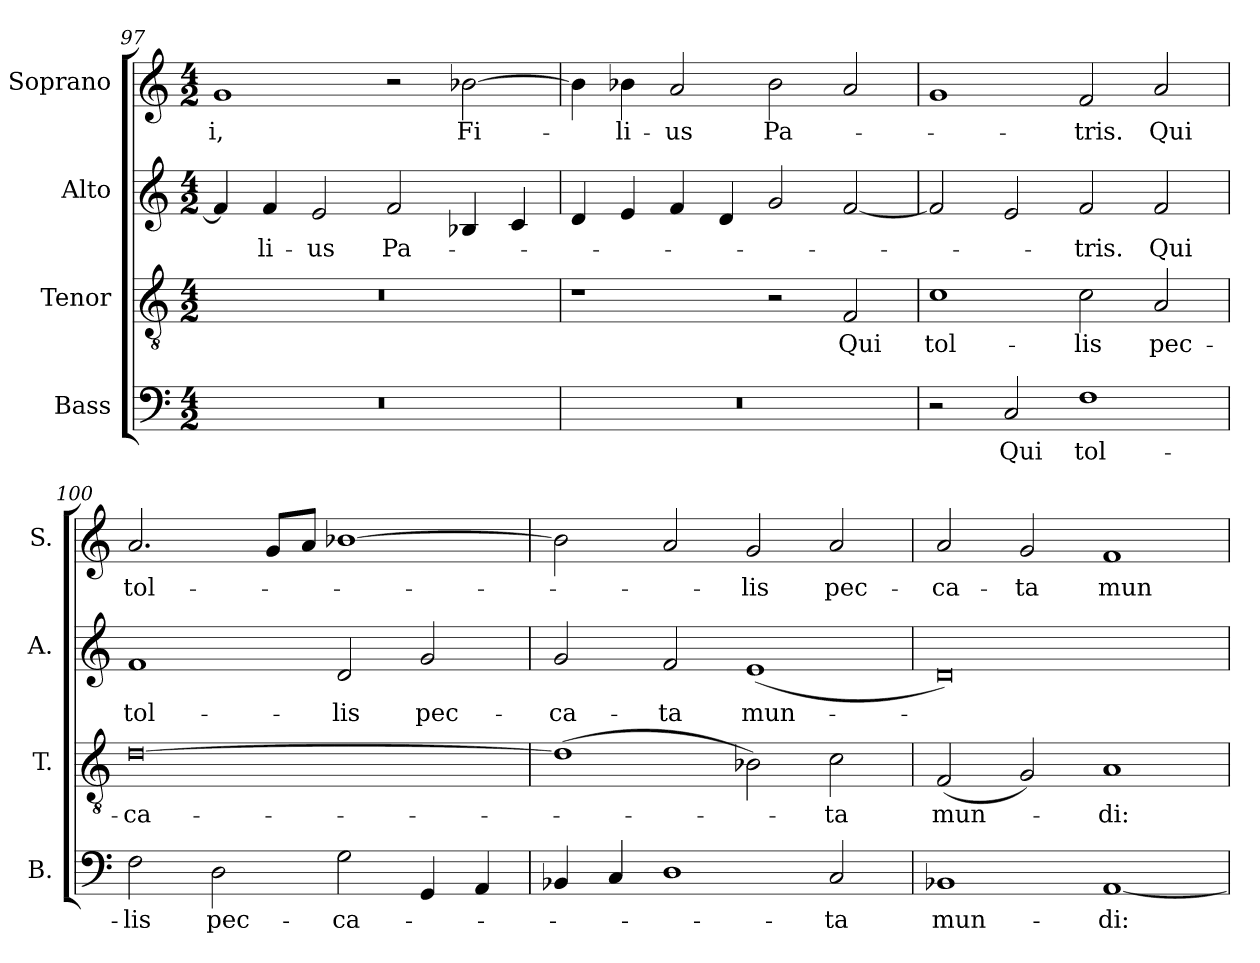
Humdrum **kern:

**kern	**text	**kern	**text	**kern	**text	**kern	**text
*part4	*part4	*part3	*part3	*part2	*part2	*part1	*part1
*staff4	*staff4	*staff3	*staff3	*staff2	*staff2	*staff1	*staff1
*I"Bass	*	*I"Tenor	*	*I"Alto	*	*I"Soprano	*
*I'B.	*	*I'T.	*	*I'A.	*	*I'S.	*
*clefF4	*	*clefGv2	*	*clefG2	*	*clefG2	*
*	*	*ITrd7c12	*	*	*	*	*
*k[]	*	*k[]	*	*k[]	*	*k[]	*
*C:	*	*C:	*	*C:	*	*C:	*
*M4/2	*	*M4/2	*	*M4/2	*	*M4/2	*
=97	=97	=97	=97	=97	=97	=97	=97
!LO:N:vis=1	!	!LO:N:vis=1	!	!	!	!	!
!	!	!	!	!	!	!	!LO:LY:b:color=#000000
0r	.	0r	.	4fi/]	.	1gi	-i,
!	!	!	!	!	!LO:LY:b:color=#000000	!	!
.	.	.	.	4fi/	-li-	.	.
!	!	!	!	!	!LO:LY:b:color=#000000	!	!
.	.	.	.	2ei/	-us	.	.
!	!	!	!	!	!LO:LY:b:color=#000000	!	!
.	.	.	.	2fi/	Pa-	2r	.
!	!	!	!	!	!	!	!LO:LY:b:color=#000000
.	.	.	.	4B-Xi/	.	[2b-Xi\	Fi-
.	.	.	.	4ci/	.	.	.
=98	=98	=98	=98	=98	=98	=98	=98
!LO:N:vis=1	!	!	!	!	!	!	!
0r	.	1r	.	4di/	.	4b-i\]	.
!	!	!	!	!	!	!	!LO:LY:b:color=#000000
.	.	.	.	4ei/	.	4b-Xi\	-li-
!	!	!	!	!	!	!	!LO:LY:b:color=#000000
.	.	.	.	4fi/	.	2ai/	-us
.	.	.	.	4di/	.	.	.
!	!	!	!	!	!	!	!LO:LY:b:color=#000000
.	.	2r	.	2gi/	.	2b-i\	Pa-
!	!	!	!LO:LY:b:color=#000000	!	!	!	!
.	.	2FFi/	Qui	[2fi/	.	2ai/	.
=99	=99	=99	=99	=99	=99	=99	=99
!	!	!	!LO:LY:b:color=#000000	!	!	!	!
2r	.	1Ci	tol-	2fi/]	.	1gi	.
!	!LO:LY:b:color=#000000	!	!	!	!	!	!
2Ci/	Qui	.	.	2ei/	.	.	.
!	!LO:LY:b:color=#000000	!	!	!	!	!	!
!	!	!	!LO:LY:b:color=#000000	!	!	!	!
!	!	!	!	!	!LO:LY:b:color=#000000	!	!
!	!	!	!	!	!	!	!LO:LY:b:color=#000000
1Fi	tol-	2Ci\	-lis	2fi/	-tris.	2fi/	-tris.
!	!	!	!LO:LY:b:color=#000000	!	!	!	!
!	!	!	!	!	!LO:LY:b:color=#000000	!	!
!	!	!	!	!	!	!	!LO:LY:b:color=#000000
.	.	2AAi/	pec-	2fi/	Qui	2ai/	Qui
!!LO:PB:g=z
=100	=100	=100	=100	=100	=100	=100	=100
!	!LO:LY:b:color=#000000	!	!	!	!	!	!
!	!	!	!LO:LY:b:color=#000000	!	!	!	!
!	!	!	!	!	!LO:LY:b:color=#000000	!	!
!	!	!	!	!	!	!	!LO:LY:b:color=#000000
2Fi\	-lis	[0Di	-ca-	1fi	tol-	2.ai/	tol-
!	!LO:LY:b:color=#000000	!	!	!	!	!	!
2Di\	pec-	.	.	.	.	.	.
.	.	.	.	.	.	8gi/L	.
.	.	.	.	.	.	8ai/J	.
!	!LO:LY:b:color=#000000	!	!	!	!	!	!
!	!	!	!	!	!LO:LY:b:color=#000000	!	!
2Gi\	-ca-	.	.	2di/	-lis	[1b-Xi	.
!	!	!	!	!	!LO:LY:b:color=#000000	!	!
4GGi/	.	.	.	2gi/	pec-	.	.
4AAi/	.	.	.	.	.	.	.
=101	=101	=101	=101	=101	=101	=101	=101
!	!	!	!	!	!LO:LY:b:color=#000000	!	!
4BB-Xi/	.	(1Di]	.	2gi/	-ca-	2b-i\]	.
4Ci/	.	.	.	.	.	.	.
!	!	!	!	!	!LO:LY:b:color=#000000	!	!
1Di	.	.	.	2fi/	-ta	2ai/	.
!	!	!	!	!	!LO:LY:b:color=#000000	!	!
!	!	!	!	!	!	!	!LO:LY:b:color=#000000
.	.	2BB-Xi\)	.	(1ei	mun-	2gi/	-lis
!	!LO:LY:b:color=#000000	!	!	!	!	!	!
!	!	!	!LO:LY:b:color=#000000	!	!	!	!
!	!	!	!	!	!	!	!LO:LY:b:color=#000000
2Ci/	-ta	2Ci\	-ta	.	.	2ai/	pec-
=102	=102	=102	=102	=102	=102	=102	=102
!	!LO:LY:b:color=#000000	!	!	!	!	!	!
!	!	!	!LO:LY:b:color=#000000	!	!	!	!
!	!	!	!	!	!	!	!LO:LY:b:color=#000000
1BB-Xi	mun-	(2FFi/	mun-	0di)	.	2ai/	-ca-
!	!	!	!	!	!	!	!LO:LY:b:color=#000000
.	.	2GGi/)	.	.	.	2gi/	-ta
!	!LO:LY:b:color=#000000	!	!	!	!	!	!
!	!	!	!LO:LY:b:color=#000000	!	!	!	!
!	!	!	!	!	!	!	!LO:LY:b:color=#000000
[1AAi	-di:	1AAi	-di:	.	.	1fi	mun-
=	=	=	=	=	=	=	=
*-	*-	*-	*-	*-	*-	*-	*-
